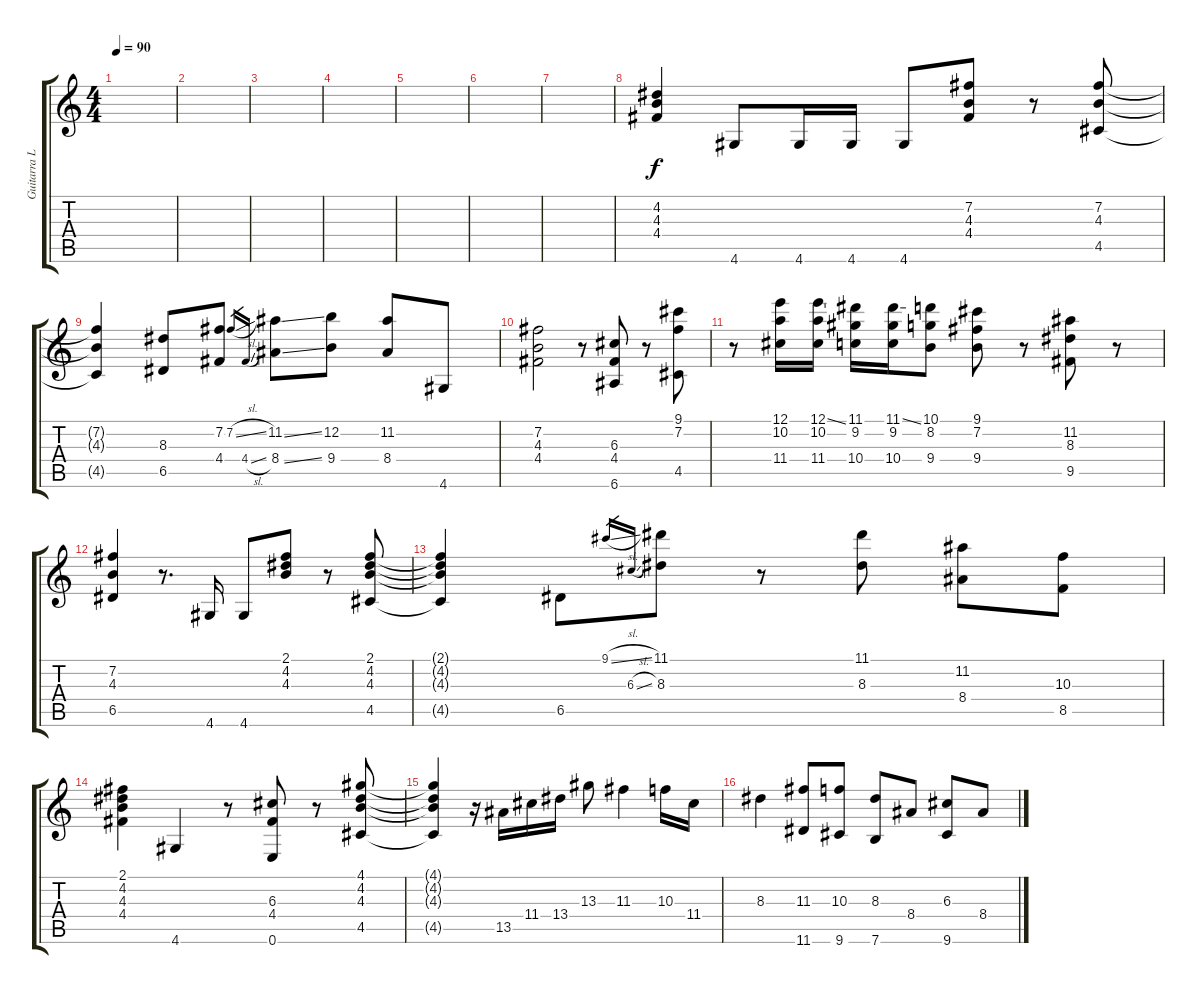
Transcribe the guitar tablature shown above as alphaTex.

\track ("Guitarra Limpa" "Guitarra L") {instrument electricguitarjazz}
\staff {score tabs}
\tuning (E4 B3 G3 D3 A2 E2) {hide}
\ts (4 4)
\tempo 90
\clef g2
\ks c
|
|
|
|
|
|
|
(4.2 4.3 4.4).4 4.6.8 4.6.16 4.6.16 4.6.8 (7.2 4.3 4.4).8 r.8 (7.2 4.3 4.5).8 |
(7.2{t} 4.3{t} 4.5{t}).4 (8.3 6.5).8 (7.2 4.4).8 7.2{sl}.16{gr} 4.4{sl}.16{gr} (11.2{ss} 8.4{ss}).8 (12.2 9.4).8 (11.2 8.4).8 4.6.8 |
(7.2 4.3 4.4).2 r.8 (6.3 4.4 6.6).8 r.8 (9.1 7.2 4.5).8 |
r.8 (12.1 10.2 11.4).16 (12.1{ss} 10.2 11.4).16 (11.1 9.2 10.4).16 (11.1{ss} 9.2 10.4).16 (10.1 8.2 9.4).8 (9.1 7.2 9.4).8 r.8 (11.2 8.3 9.5).8 r.8 |
(7.2 4.3 6.5).4 r.8{d} 4.6.16 4.6.8 (2.1 4.2 4.3).8 r.8 (2.1 4.2 4.3 4.5).8 |
(2.1{t} 4.2{t} 4.3{t} 4.5{t}).4 6.5.8 9.1{sl}.16{gr} 6.3{sl}.16{gr} (11.1 8.3).8 r.8 (11.1 8.3).8 (11.2 8.4).8 (10.3 8.5).8 |
(2.1 4.2 4.3 4.4).4 4.6.4 r.8 (6.3 4.4 0.6).8 r.8 (4.1 4.2 4.3 4.5).8 |
(4.1{t} 4.2{t} 4.3{t} 4.5{t}).4 r.16 13.5.16 11.4.16 13.4.16 13.3.8 11.3.4 10.3.16 11.4.16 |
8.3.4 (11.3 11.6).8 (10.3 9.6).8 (8.3 7.6).8 8.4.8 (6.3 9.6).8 8.4.8
